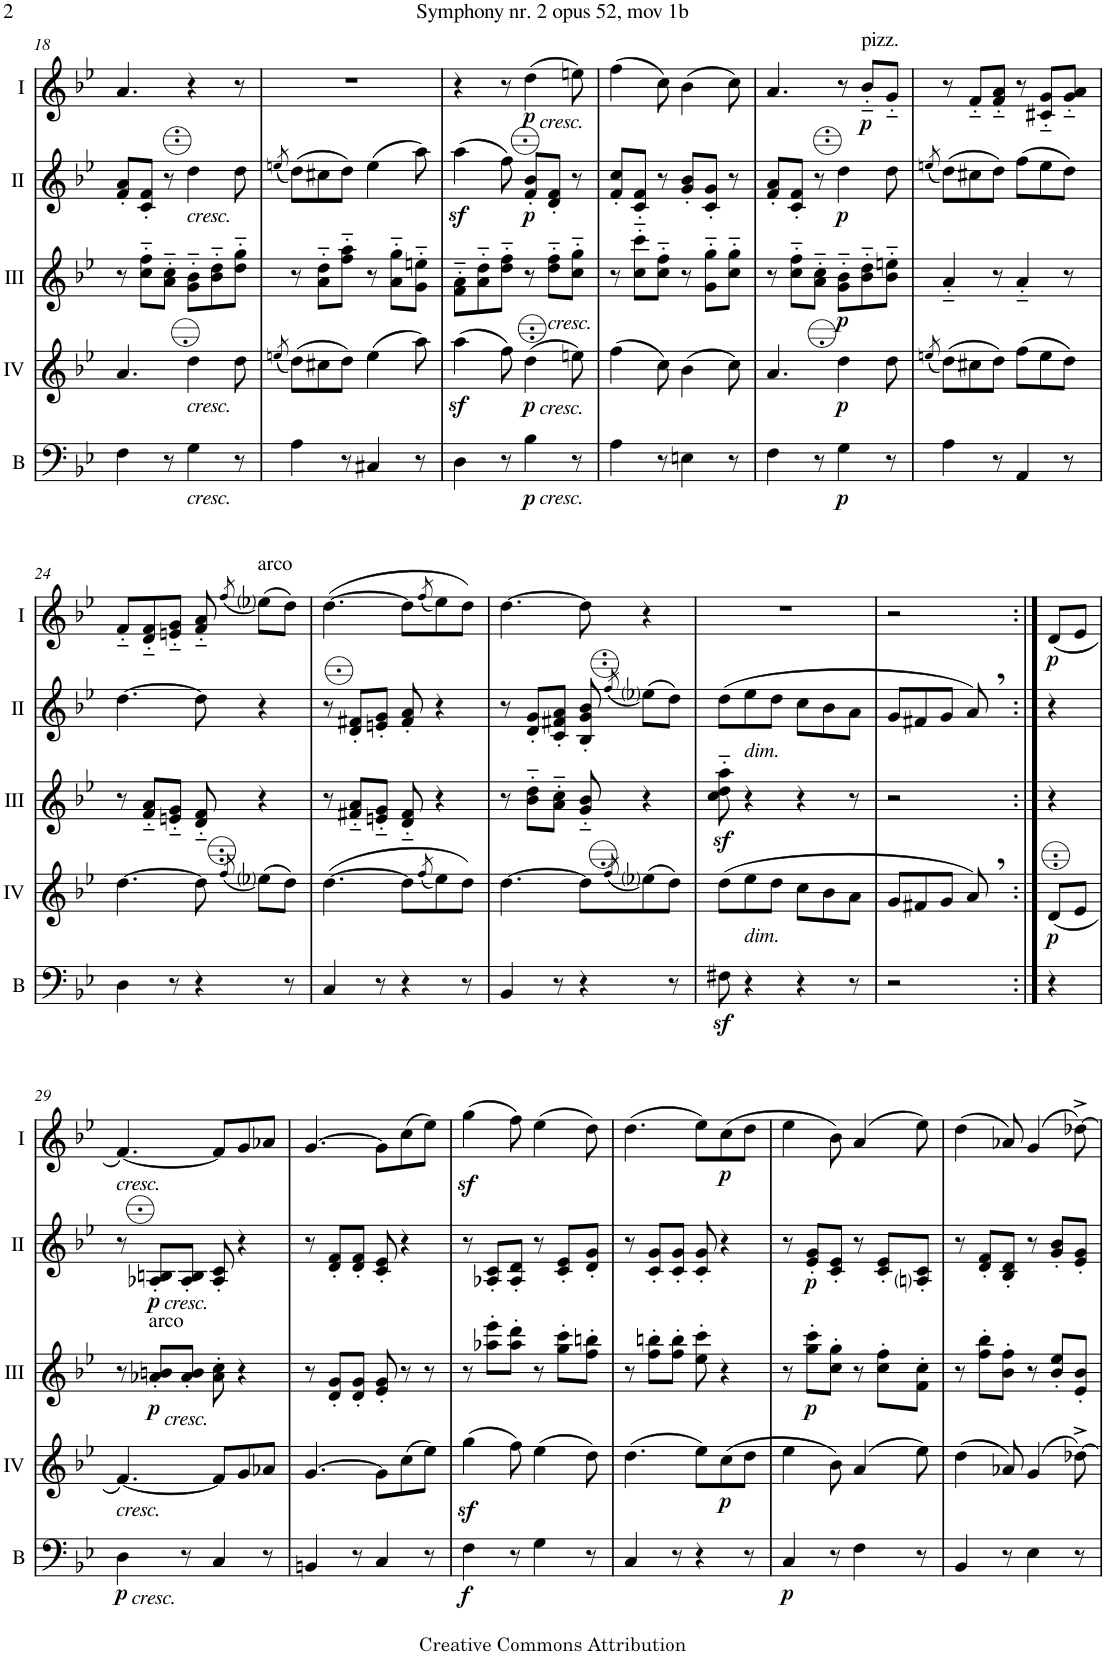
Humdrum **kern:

**kern	**dynam	**kern	**dynam	**kern	**dynam	**kern	**dynam	**kern	**dynam
*part5	*part5	*part4	*part4	*part3	*part3	*part2	*part2	*part1	*part1
*staff5	*staff5	*staff4	*staff4	*staff3	*staff3	*staff2	*staff2	*staff1	*staff1
*I"Bass	*	*I"Acc. 4	*	*I"Acc. 3	*	*I"Acc. 2	*	*I"Acc. 1	*
*I'B	*	*	*	*	*	*	*	*	*
!!LO:PB:g=z
*clefF4	*	*clefG2	*	*clefG2	*	*clefG2	*	*clefG2	*
*Trd7c12	*	*Trd7c12	*	*Trd7c12	*	*	*	*	*
*k[b-e-]	*	*k[b-e-]	*	*k[b-e-]	*	*k[b-e-]	*	*k[b-e-]	*
*M6/8	*	*M6/8	*	*M6/8	*	*M6/8	*	*M6/8	*
=18	=18	=18	=18	=18	=18	=18	=18	=18	=18
4F\	.	4.a/	.	8r	.	8f/' 8a/'L	.	4.a/	.
.	.	.	.	8cc\'~ 8ff\'~L	.	8c/' 8f/'J	.	.	.
8r	.	.	.	8a\'~ 8cc\'~J	.	8r	.	.	.
!	!	!	!	!	!	!LO:TX:b:i:t=cresc.	!	!	!
!	!	!LO:TX:b:i:t=cresc.	!	!	!	!	!	!	!
!LO:TX:b:i:t=cresc.	!	!	!	!	!	!	!	!	!
4G\	.	4dd\	.	8g\'~ 8b-\'~L	.	4dd\	.	4r	.
.	.	.	.	8b-\'~ 8dd\'~	.	.	.	.	.
8r	.	8dd\	.	8dd\'~ 8gg\'~J	.	8dd\	.	8r	.
=19	=19	=19	=19	=19	=19	=19	=19	=19	=19
.	.	(8qeen/	.	.	.	(8qeen/	.	.	.
4A\	.	(8dd\L)	.	8r	.	(8dd\L)	.	2.r	.
.	.	8cc#X\	.	8a\'~ 8dd\'~L	.	8cc#X\	.	.	.
8r	.	8dd\J)	.	8ff\'~ 8aa\'~J	.	8dd\J)	.	.	.
4C#X/	.	(4ee\	.	8r	.	(4ee\	.	.	.
.	.	.	.	8a\'~ 8gg\'~L	.	.	.	.	.
8r	.	8aa\)	.	8g\'~ 8een\'~J	.	8aa\)	.	.	.
=20	=20	=20	=20	=20	=20	=20	=20	=20	=20
4D\	.	(4aaz<\	.	8f\'~ 8a\'~L	.	(4aaz<\	.	4r	.
.	.	.	.	8a\'~ 8dd\'~	.	.	.	.	.
8r	.	8ff\)	.	8dd\'~ 8ff\'~J	.	8ff\)	.	8r	.
!	!	!	!	!	!	!	!	!LO:TX:b:i:t=cresc.	!
!	!	!LO:TX:b:i:t=cresc.	!	!	!	!	!	!	!
!LO:TX:b:i:t=cresc.	!	!	!	!	!	!	!	!	!
!	!LO:DY:b	!	!LO:DY:b	!	!	!	!LO:DY:b	!	!LO:DY:b
4B-\	p	(4dd\	p	8r	.	8f/' 8b-/'L	p	(4dd\	p
!	!	!	!	!LO:TX:b:i:t=cresc.	!	!	!	!	!
.	.	.	.	8dd\'~ 8ff\'~L	.	8d/' 8f/'J	.	.	.
8r	.	8een\)	.	8cc\'~ 8gg\'~J	.	8r	.	8een\)	.
=21	=21	=21	=21	=21	=21	=21	=21	=21	=21
4A\	.	(4ff\	.	8r	.	8f/' 8cc/'L	.	(4ff\	.
.	.	.	.	8cc\'~ 8ccc\'~L	.	8c/' 8f/'J	.	.	.
8r	.	8cc\)	.	8cc\'~ 8ff\'~J	.	8r	.	8cc\)	.
4En\	.	(4b-\	.	8r	.	8g/' 8b-/'L	.	(4b-\	.
.	.	.	.	8g\'~ 8gg\'~L	.	8c/' 8g/'J	.	.	.
8r	.	8cc\)	.	8cc\'~ 8gg\'~J	.	8r	.	8cc\)	.
=22	=22	=22	=22	=22	=22	=22	=22	=22	=22
4F\	.	4.a/	.	8r	.	8f/' 8a/'L	.	4.a/	.
.	.	.	.	8cc\'~ 8ff\'~L	.	8c/' 8f/'J	.	.	.
8r	.	.	.	8a\'~ 8cc\'~J	.	8r	.	.	.
!	!LO:DY:b	!	!LO:DY:b	!	!LO:DY:b	!	!LO:DY:b	!	!
4G\	p	4dd\	p	8g\'~ 8b-\'~L	p	4dd\	p	8r	.
!	!	!	!	!	!	!	!	!LO:TX:a:t=pizz.	!
!	!	!	!	!	!	!	!	!	!LO:DY:b
.	.	.	.	8b-\'~ 8dd\'~	.	.	.	8b-'~/L	p
8r	.	8dd\	.	8b-\'~ 8een\'~J	.	8dd\	.	8g'~/J	.
=23	=23	=23	=23	=23	=23	=23	=23	=23	=23
.	.	(8qeen/	.	.	.	(8qeen/	.	.	.
4A\	.	(8dd\L)	.	4a'~/	.	(8dd\L)	.	8r	.
.	.	8cc#X\	.	.	.	8cc#X\	.	8f'~/L	.
8r	.	8dd\J)	.	8r	.	8dd\J)	.	8f/'~ 8a/'~J	.
4AA/	.	(8ff\L	.	4a'~/	.	(8ff\L	.	8r	.
.	.	8ee\	.	.	.	8ee\	.	8c#X/'~ 8g/'~L	.
8r	.	8dd\J)	.	8r	.	8dd\J)	.	8g/'~ 8a/'~J	.
!!LO:LB:g=z
=24	=24	=24	=24	=24	=24	=24	=24	=24	=24
4D\	.	[4.dd\	.	8r	.	[4.dd\	.	8f'~/L	.
.	.	.	.	8f/'~ 8a/'~L	.	.	.	8d/'~ 8f/'~	.
8r	.	.	.	8en/'~ 8g/'~J	.	.	.	8en/'~ 8g/'~J	.
4r	.	8dd\]	.	8d/'~ 8f/'~	.	8dd\]	.	8f/'~ 8a/'~	.
.	.	(8qff/	.	.	.	.	.	(8qff/	.
!	!	!	!	!	!	!	!	!LO:TX:a:t=arco	!
.	.	(8ee-i\L)	.	4r	.	4r	.	(8ee-i\L)	.
8r	.	8dd\J)	.	.	.	.	.	8dd\J)	.
=25	=25	=25	=25	=25	=25	=25	=25	=25	=25
4C/	.	([4.dd\	.	8r	.	8r	.	([4.dd\	.
.	.	.	.	8f#X/'~ 8a/'~L	.	8d/' 8f#X/'L	.	.	.
8r	.	.	.	8en/'~ 8g/'~J	.	8en/' 8g/'J	.	.	.
4r	.	8dd\L]	.	8d/'~ 8f#/'~	.	8f#/' 8a/'	.	8dd\L]	.
.	.	(8qff/	.	.	.	.	.	(8qff/	.
.	.	8ee-\)	.	4r	.	4r	.	8ee-\)	.
8r	.	8dd\J)	.	.	.	.	.	8dd\J)	.
=26	=26	=26	=26	=26	=26	=26	=26	=26	=26
4BB-/	.	[4.dd\	.	8r	.	8r	.	[4.dd\	.
.	.	.	.	8b-\'~ 8dd\'~L	.	8d/' 8g/'L	.	.	.
8r	.	.	.	8a\'~ 8cc\'~J	.	8c/' 8f#X/' 8a/'J	.	.	.
4r	.	8dd\L]	.	8g/'~ 8b-/'~	.	8B-/' 8g/' 8b-/'	.	8dd\]	.
.	.	(8qff/	.	.	.	(8qff/	.	.	.
.	.	(8ee-i\)	.	4r	.	(8ee-i\L)	.	4r	.
8r	.	8dd\J)	.	.	.	8dd\J)	.	.	.
=27	=27	=27	=27	=27	=27	=27	=27	=27	=27
8F#Xz<\	.	(8dd\L	.	8cc\z<'~ 8dd\z<'~ 8aa\z<'~	.	(8dd\L	.	2.r	.
!	!	!	!	!	!	!LO:TX:b:i:t=dim.	!	!	!
!	!	!LO:TX:b:i:t=dim.	!	!	!	!	!	!	!
4r	.	8ee-\	.	4r	.	8ee-\	.	.	.
.	.	8dd\J	.	.	.	8dd\J	.	.	.
4r	.	8cc\L	.	4r	.	8cc\L	.	.	.
.	.	8b-\	.	.	.	8b-\	.	.	.
8r	.	8a\J	.	8r	.	8a\J	.	.	.
=28	=28	=28	=28	=28	=28	=28	=28	=28	=28
2r	.	8g/L	.	2r	.	8g/L	.	2r	.
.	.	8f#X/	.	.	.	8f#X/	.	.	.
.	.	8g/J	.	.	.	8g/J	.	.	.
.	.	8a,/)	.	.	.	8a,/)	.	.	.
=28X1:|!	=28X1:|!	=28X1:|!	=28X1:|!	=28X1:|!	=28X1:|!	=28X1:|!	=28X1:|!	=28X1:|!	=28X1:|!
!	!	!	!LO:DY:b	!	!	!	!	!	!LO:DY:b
4r	.	(8d/L	p	4r	.	4r	.	(8d/L	p
.	.	8e-/J	.	.	.	.	.	8e-/J	.
!!LO:LB:g=z
=29	=29	=29	=29	=29	=29	=29	=29	=29	=29
!	!	!	!	!	!	!	!	!LO:TX:b:i:t=cresc.	!
!	!	!LO:TX:b:i:t=cresc.	!	!	!	!	!	!	!
!LO:TX:b:i:t=cresc.	!	!	!	!	!	!	!	!	!
!	!LO:DY:b	!	!	!	!	!	!	!	!
4D\	p	[4.f/)	.	8r	.	8r	.	[4.f/)	.
!	!	!	!	!	!	!LO:TX:b:i:t=cresc.	!	!	!
!	!	!	!	!LO:TX:a:t=arco	!	!	!	!	!
!	!	!	!	!LO:TX:b:i:t=cresc.	!	!	!	!	!
!	!	!	!	!	!LO:DY:b	!	!LO:DY:b	!	!
.	.	.	.	8a-X/' 8bn/'L	p	8A-X/' 8Bn/'L	p	.	.
8r	.	.	.	8a-/' 8b/'J	.	8A-/' 8B/'J	.	.	.
4C/	.	8f/L]	.	8a-\' 8cc\'	.	8A-/' 8c/'	.	8f/L]	.
.	.	8g/	.	4r	.	4r	.	8g/	.
8r	.	8a-X/J	.	.	.	.	.	8a-X/J	.
=30	=30	=30	=30	=30	=30	=30	=30	=30	=30
4BBn/	.	[4.g/	.	8r	.	8r	.	[4.g/	.
.	.	.	.	8d/' 8g/'L	.	8d/' 8f/'L	.	.	.
8r	.	.	.	8d/' 8g/'J	.	8d/' 8f/'J	.	.	.
4C/	.	8g\L]	.	8e-/' 8g/'	.	8c/' 8e-/'	.	8g\L]	.
.	.	(8cc\	.	8r	.	4r	.	(8cc\	.
8r	.	8ee-\J)	.	8r	.	.	.	8ee-\J)	.
=31	=31	=31	=31	=31	=31	=31	=31	=31	=31
!	!LO:DY:b	!	!	!	!	!	!	!	!
4F\	f	(4ggz<\	.	8r	.	8r	.	(4ggz<\	.
.	.	.	.	8aa-X\' 8eee-\'L	.	8A-X/' 8c/'L	.	.	.
8r	.	8ff\)	.	8aa-\' 8ddd\'J	.	8A-/' 8d/'J	.	8ff\)	.
4G\	.	(4ee-\	.	8r	.	8r	.	(4ee-\	.
.	.	.	.	8gg\' 8ccc\'L	.	8c/' 8e-/'L	.	.	.
8r	.	8dd\)	.	8ff\' 8bbn\'J	.	8d/' 8g/'J	.	8dd\)	.
=32	=32	=32	=32	=32	=32	=32	=32	=32	=32
4C/	.	(4.dd\	.	8r	.	8r	.	(4.dd\	.
.	.	.	.	8ff\' 8bbn\'L	.	8c/' 8g/'L	.	.	.
8r	.	.	.	8ff\' 8bb\'J	.	8c/' 8g/'J	.	.	.
4r	.	8ee-\L)	.	8ee-\' 8ccc\'	.	8c/' 8g/'	.	8ee-\L)	.
!	!	!	!LO:DY:b	!	!	!	!	!	!LO:DY:b
.	.	(8cc\	p	4r	.	4r	.	(8cc\	p
8r	.	8dd\J	.	.	.	.	.	8dd\J	.
=33	=33	=33	=33	=33	=33	=33	=33	=33	=33
!	!LO:DY:b	!	!	!	!	!	!	!	!
4C/	p	4ee-\	.	8r	.	8r	.	4ee-\	.
!	!	!	!	!	!LO:DY:b	!	!LO:DY:b	!	!
.	.	.	.	8gg\' 8ccc\'L	p	8e-/' 8g/'L	p	.	.
8r	.	8b-\)	.	8cc\' 8gg\'J	.	8c/' 8e-/'J	.	8b-\)	.
4F\	.	(4a/	.	8r	.	8r	.	(4a/	.
.	.	.	.	8cc\' 8ff\'L	.	8c/' 8e-/'L	.	.	.
8r	.	8ee-\)	.	8f\' 8cc\'J	.	8Ani/' 8c/'J	.	8ee-\)	.
=34	=34	=34	=34	=34	=34	=34	=34	=34	=34
4BB-/	.	(4dd\	.	8r	.	8r	.	(4dd\	.
.	.	.	.	8ff\' 8bb-\'L	.	8d/' 8f/'L	.	.	.
8r	.	8a-X/)	.	8b-\' 8ff\'J	.	8B-/' 8d/'J	.	8a-X/)	.
4E-\	.	(4g/	.	8r	.	8r	.	(4g/	.
.	.	.	.	8b-/' 8ee-/'L	.	8g/' 8b-/'L	.	.	.
8r	.	[8dd-X^\)	.	8e-/' 8b-/'J	.	8e-/' 8g/'J	.	[8dd-X^\)	.
=	=	=	=	=	=	=	=	=	=
*-	*-	*-	*-	*-	*-	*-	*-	*-	*-
